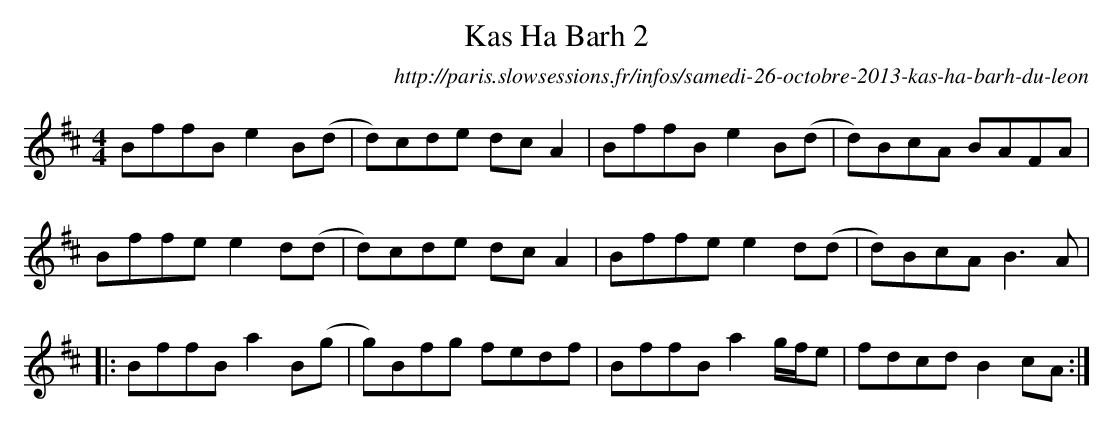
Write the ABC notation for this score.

X:1
T:Kas Ha Barh 2
O:http://paris.slowsessions.fr/infos/samedi-26-octobre-2013-kas-ha-barh-du-leon
O:Bretagne
M:4/4
L:1/8
K:Bm
BffB e2B(d|d)cde dcA2|BffB e2B(d|d)BcA BAFA|
Bffe e2d(d|d)cde dcA2|Bffe e2d(d|d)BcA B3A|
|:BffB a2B(g|g)Bfg fedf|BffB a2g/f/e|fdcd B2cA:|
